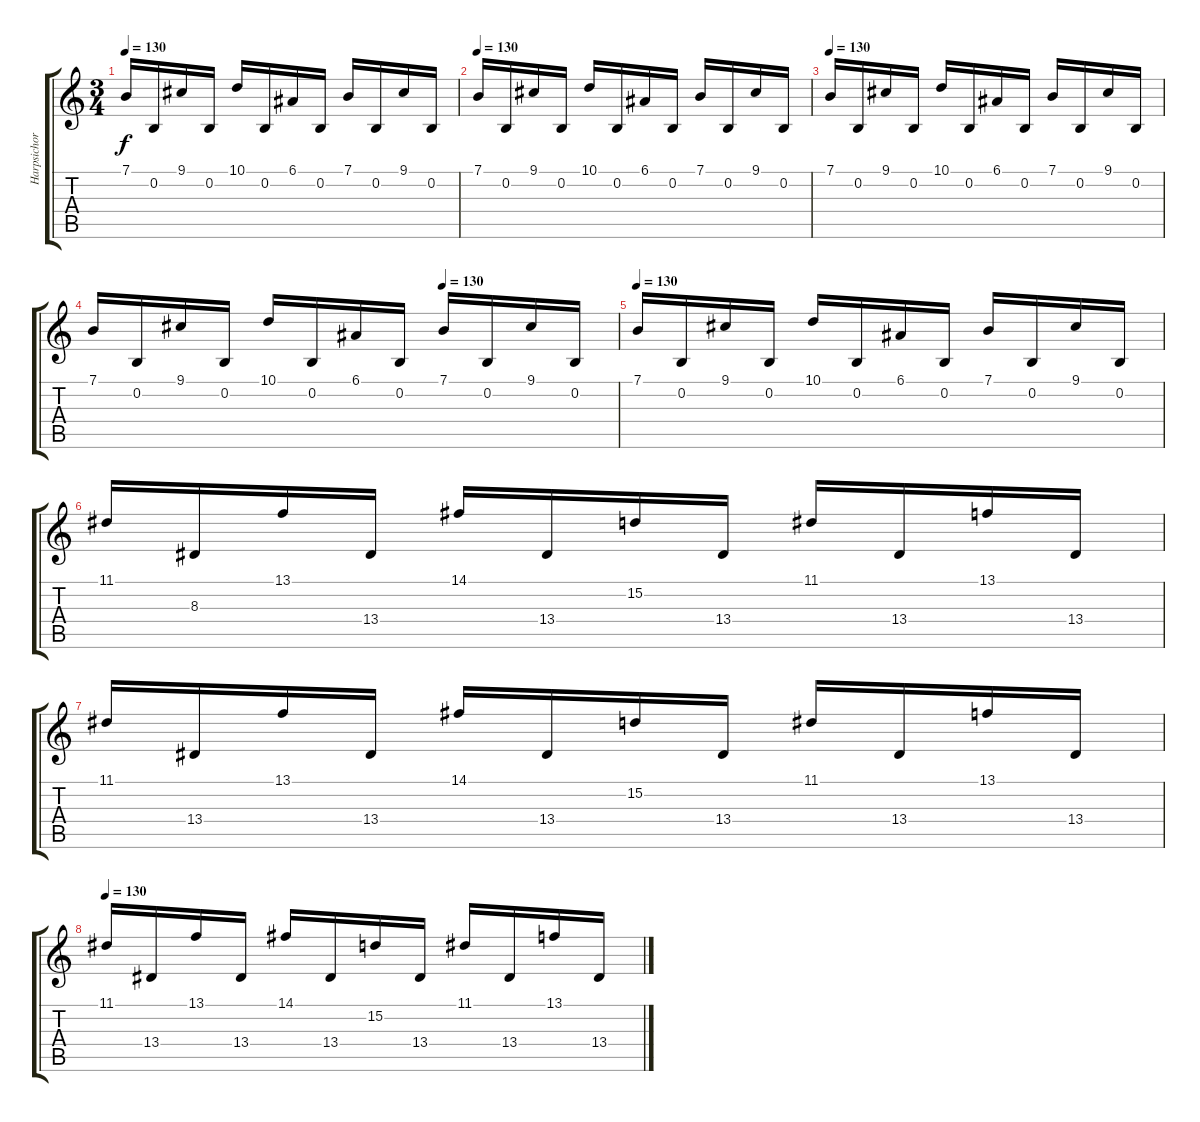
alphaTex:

\track ("Harpsichord" "Harpsichor") {instrument harpsichord}
\staff {score tabs}
\tuning (E4 B3 G3 D3 A2 E2) {hide}
\ts (3 4)
\tempo 130
\clef g2
\ks c
7.1.16{dy f} 0.2.16 9.1.16 0.2.16 10.1.16 0.2.16 6.1.16 0.2.16 7.1.16 0.2.16 9.1.16 0.2.16 |
\tempo 130
7.1.16 0.2.16 9.1.16 0.2.16 10.1.16 0.2.16 6.1.16 0.2.16 7.1.16 0.2.16 9.1.16 0.2.16 |
\tempo 130
7.1.16 0.2.16 9.1.16 0.2.16 10.1.16 0.2.16 6.1.16 0.2.16 7.1.16 0.2.16 9.1.16 0.2.16 |
\tempo (130 0.6666666666666666)
7.1.16 0.2.16 9.1.16 0.2.16 10.1.16 0.2.16 6.1.16 0.2.16 7.1.16 0.2.16 9.1.16 0.2.16 |
\tempo 130
7.1.16 0.2.16 9.1.16 0.2.16 10.1.16 0.2.16 6.1.16 0.2.16 7.1.16 0.2.16 9.1.16 0.2.16 |
11.1.16 8.3.16 13.1.16 13.4.16 14.1.16 13.4.16 15.2.16 13.4.16 11.1.16 13.4.16 13.1.16 13.4.16 |
11.1.16 13.4.16 13.1.16 13.4.16 14.1.16 13.4.16 15.2.16 13.4.16 11.1.16 13.4.16 13.1.16 13.4.16 |
\tempo 130
11.1.16 13.4.16 13.1.16 13.4.16 14.1.16 13.4.16 15.2.16 13.4.16 11.1.16 13.4.16 13.1.16 13.4.16
